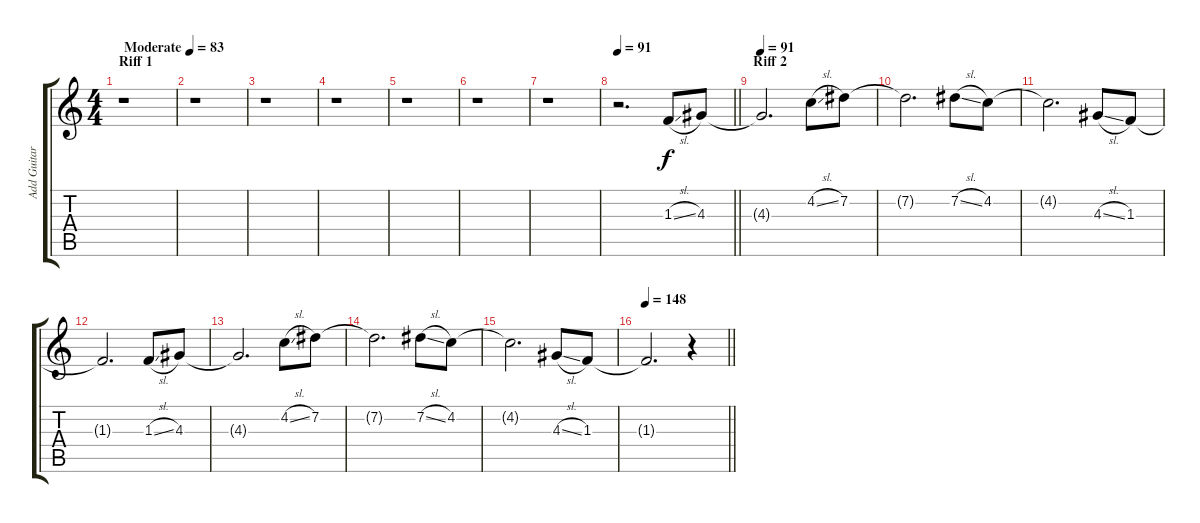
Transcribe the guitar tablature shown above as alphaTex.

\track ("Add Guitar" "Add Guitar") {instrument overdrivenguitar}
\staff {score tabs}
\tuning (Db4 Ab3 E3 B2 Gb2 Db2) {hide}
\ts (4 4)
\section ("" "Riff 1")
\tempo (83 "Moderate")
\clef g2
\ks c
r.1{dy f instrument overdrivenguitar} |
r.1 |
r.1 |
r.1 |
r.1 |
r.1 |
r.1 |
\tempo 91
\barLineRight lightlight
r.2{d} 1.3{sl}.8{volume 4 balance 11} 4.3.8 |
\section ("" "Riff 2")
\tempo 91
4.3{t}.2{d} 4.2{sl}.8 7.2.8 |
7.2{t}.2{d} 7.2{sl}.8 4.2.8 |
4.2{t}.2{d} 4.3{sl}.8 1.3.8 |
1.3{t}.2{d} 1.3{sl}.8 4.3.8 |
4.3{t}.2{d} 4.2{sl}.8 7.2.8 |
7.2{t}.2{d} 7.2{sl}.8 4.2.8 |
4.2{t}.2{d} 4.3{sl}.8 1.3.8 |
\tempo 148
\barLineRight lightlight
1.3{t}.2{d} r.4
